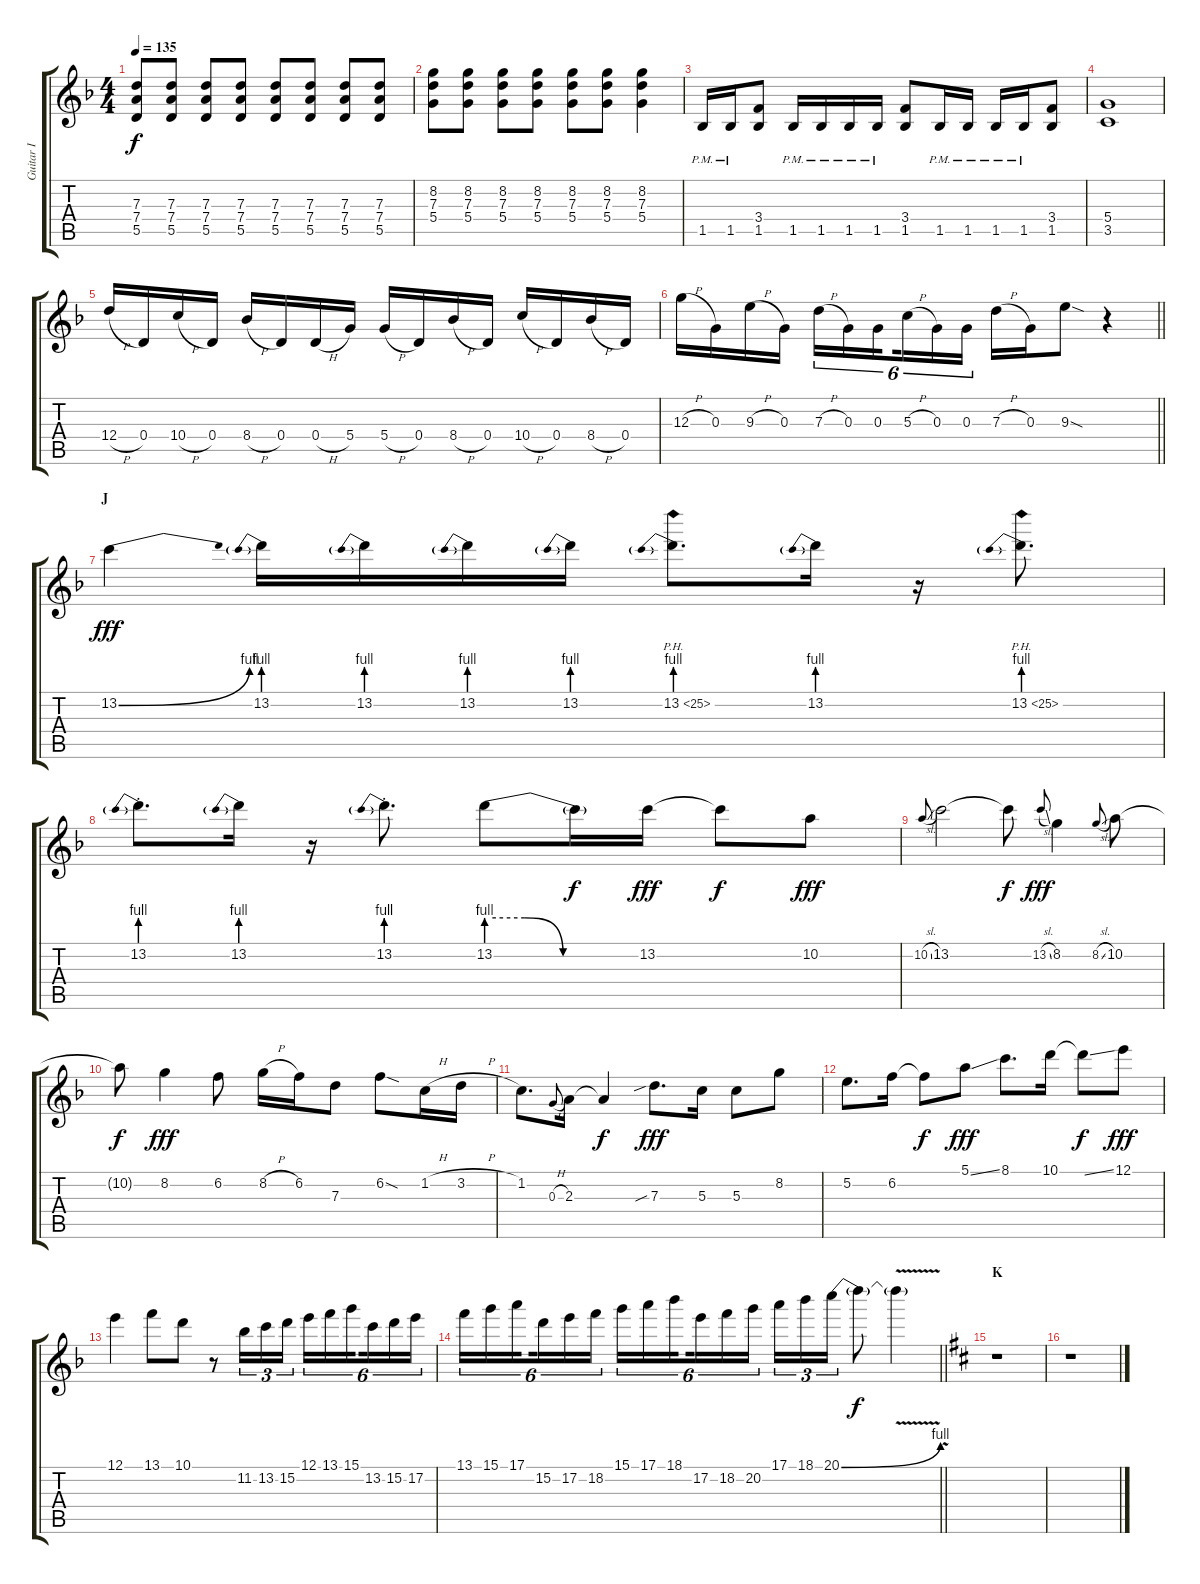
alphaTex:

\track ("Guitar I" "Guitar I") {instrument overdrivenguitar}
\staff {score tabs}
\tuning (E4 B3 G3 D3 A2 E2) {hide}
\ts (4 4)
\tempo 135
\clef g2
\ks f
(7.3 7.4 5.5).8{dy f} (7.3 7.4 5.5).8 (7.3 7.4 5.5).8 (7.3 7.4 5.5).8 (7.3 7.4 5.5).8 (7.3 7.4 5.5).8 (7.3 7.4 5.5).8 (7.3 7.4 5.5).8 |
(8.2 7.3 5.4).8 (8.2 7.3 5.4).8 (8.2 7.3 5.4).8 (8.2 7.3 5.4).8 (8.2 7.3 5.4).8 (8.2 7.3 5.4).8 (8.2 7.3 5.4).4 |
1.5{pm}.16 1.5{pm}.16 (3.4 1.5).8 1.5{pm}.16 1.5{pm}.16 1.5{pm}.16 1.5{pm}.16 (3.4 1.5).8 1.5{pm}.16 1.5{pm}.16 1.5{pm}.16 1.5{pm}.16 (3.4 1.5).8 |
(5.4 3.5).1 |
12.4{h}.16 0.4.16 10.4{h}.16 0.4.16 8.4{h}.16 0.4.16 0.4{h}.16 5.4.16 5.4{h}.16 0.4.16 8.4{h}.16 0.4.16 10.4{h}.16 0.4.16 8.4{h}.16 0.4.16 |
\barLineRight lightlight
12.3{h}.16 0.3.16 9.3{h}.16 0.3.16 7.3{h}.16{tu (6 4)} 0.3.16{tu (6 4)} 0.3.16{tu (6 4) beam splitsecondary} 5.3{h}.16{tu (6 4)} 0.3.16{tu (6 4)} 0.3.16{tu (6 4)} 7.3{h}.16 0.3.16 9.3{sod}.8 r.4 |
\section ("" "J")
13.2{be (bend 0 0 60 4)}.4{dy fff} 13.2{be (prebend 0 4 60 4)}.16 13.2{be (prebend 0 4 60 4)}.16 13.2{be (prebend 0 4 60 4)}.16 13.2{be (prebend 0 4 60 4)}.16 13.2{be (prebend 0 4 60 4) ph 12}.8{d} 13.2{be (prebend 0 4 60 4)}.16 r.16 13.2{be (prebend 0 4 60 4) ph 12}.8{d} |
13.2{be (prebend 0 4 60 4) st}.8{d} 13.2{be (prebend 0 4 60 4)}.16 r.16 13.2{be (prebend 0 4 60 4) st}.8{d} 13.2{be (custom 0 4 15 4 30 0 60 0)}.8 13.2{t}.16{dy f} 13.2.16{dy fff} 13.2{t}.8{dy f} 10.2.8{dy fff} |
10.2{sl}.8{gr onbeat} 13.2.2 13.2{t}.8{dy f} 13.2{sl}.8{gr onbeat dy fff} 8.2.4 8.2{sl}.8{gr onbeat} 10.2.8 |
10.2{t}.8{dy f} 8.2.4{dy fff} 6.2.8 8.2{h}.16 6.2.16 7.3.8 6.2{sod}.8 1.2{h}.16 3.2{h}.16 |
1.2.8{d} 0.3{h}.8{gr onbeat} 2.3.16 2.3{t}.4{dy f} 7.3{sib}.8{d dy fff} 5.3.16 5.3.8 8.2.8 |
5.2.8{d} 6.2.16 6.2{t}.8{dy f} 5.1{ss}.8{dy fff} 8.1.8{d} 10.1.16 10.1{ss t}.8{dy f} 12.1.8{dy fff} |
12.1.4 13.1.8 10.1.8 r.8 11.2.16{tu (3 2)} 13.2.16{tu (3 2)} 15.2.16{tu (3 2)} 12.1.16{tu (6 4)} 13.1.16{tu (6 4)} 15.1.16{tu (6 4) beam splitsecondary} 13.2.16{tu (6 4)} 15.2.16{tu (6 4)} 17.2.16{tu (6 4)} |
\barLineRight lightlight
13.1.16{tu (6 4)} 15.1.16{tu (6 4)} 17.1.16{tu (6 4) beam splitsecondary} 15.2.16{tu (6 4)} 17.2.16{tu (6 4)} 18.2.16{tu (6 4)} 15.1.16{tu (6 4)} 17.1.16{tu (6 4)} 18.1.16{tu (6 4) beam splitsecondary} 17.2.16{tu (6 4)} 18.2.16{tu (6 4)} 20.2.16{tu (6 4)} 17.1.16{tu (3 2)} 18.1.16{tu (3 2)} 20.1{be (bend 0 0 60 4)}.16{tu (3 2)} 20.1{t}.8{dy f} 20.1{v t}.4 |
\section ("" "K")
\ks d
r.1 |
r.1
